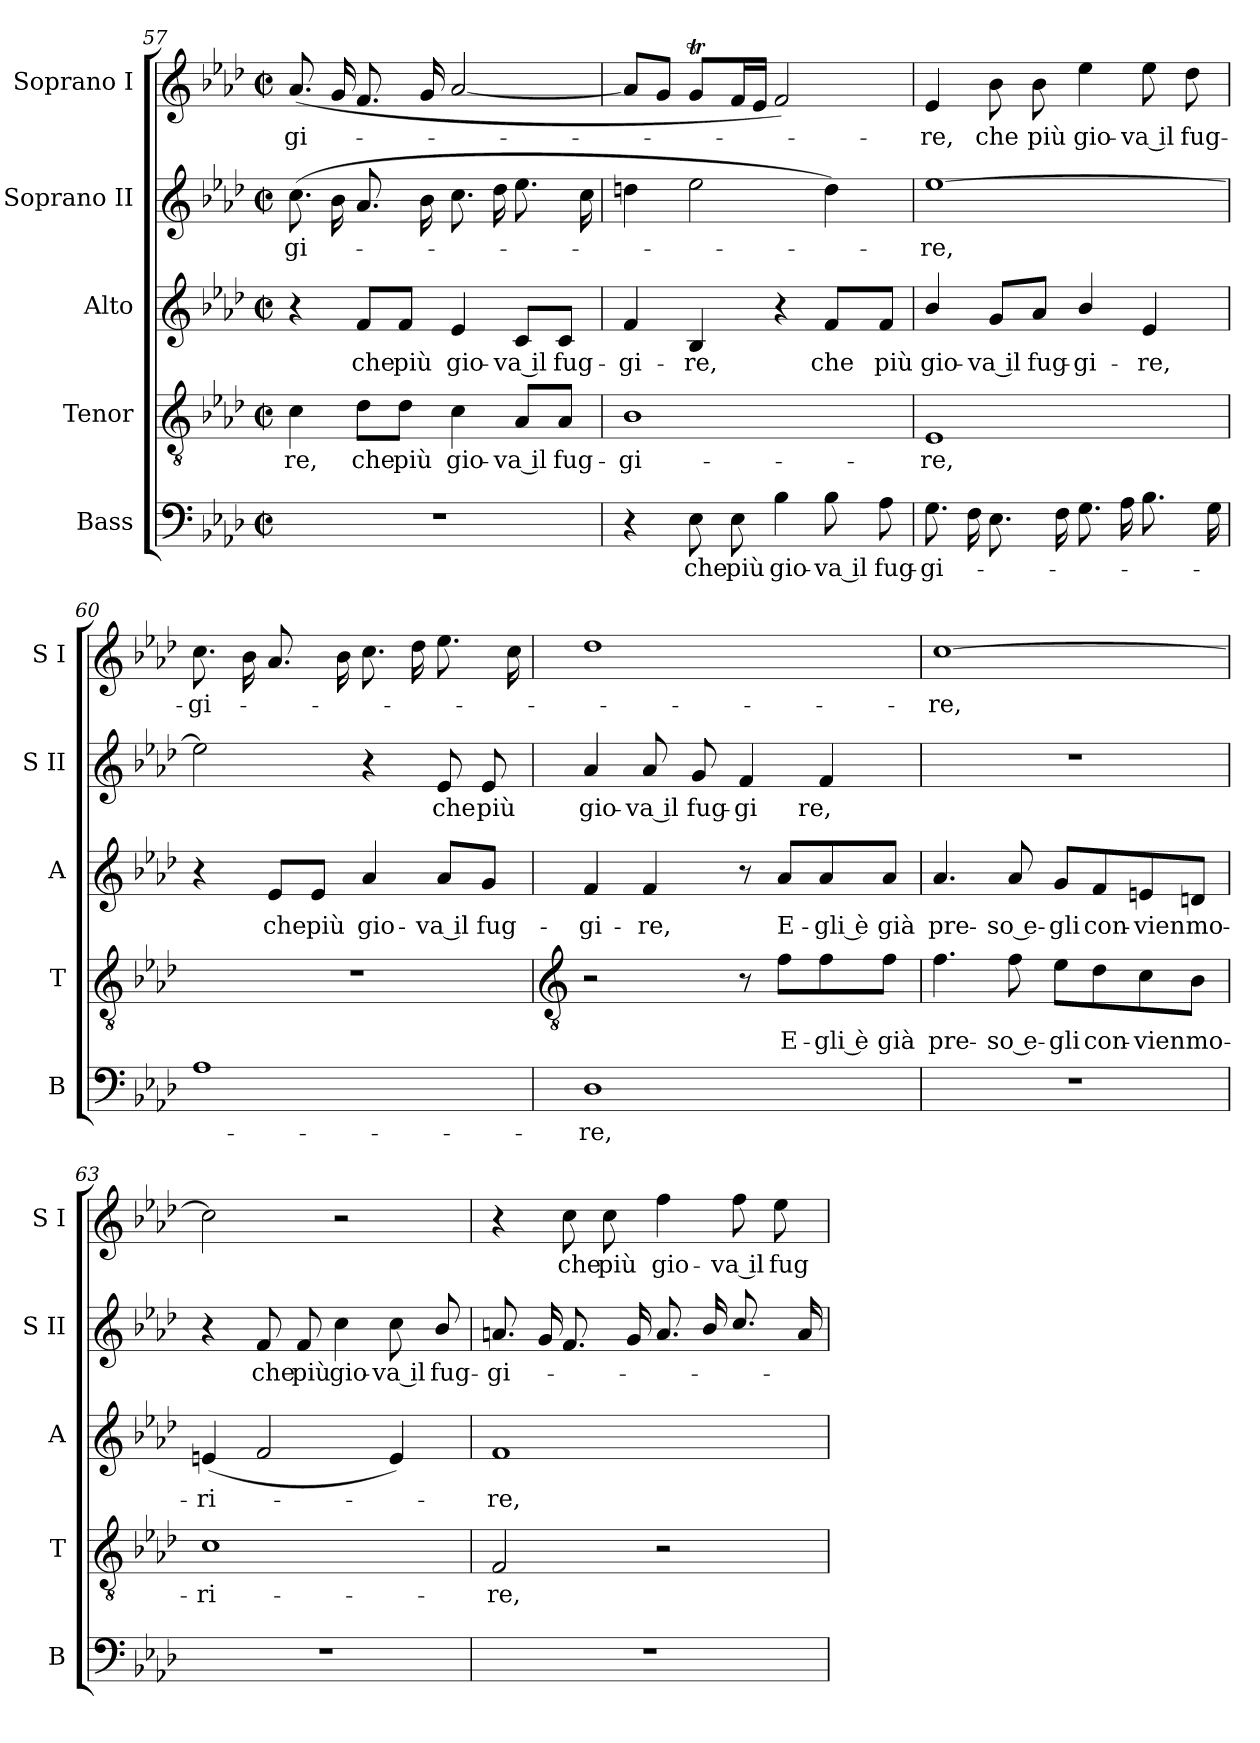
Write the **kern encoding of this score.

**kern	**text	**kern	**text	**kern	**text	**kern	**text	**kern	**text
*part5	*part5	*part4	*part4	*part3	*part3	*part2	*part2	*part1	*part1
*staff5	*staff5	*staff4	*staff4	*staff3	*staff3	*staff2	*staff2	*staff1	*staff1
*I"Bass	*	*I"Tenor	*	*I"Alto	*	*I"Soprano II	*	*I"Soprano I	*
*I'B	*	*I'T	*	*I'A	*	*I'S II	*	*I'S I	*
!!LO:LB:g=z
*clefF4	*	*clefGv2	*	*clefG2	*	*clefG2	*	*clefG2	*
*k[b-e-a-d-]	*	*k[b-e-a-d-]	*	*k[b-e-a-d-]	*	*k[b-e-a-d-]	*	*k[b-e-a-d-]	*
*A-:	*	*A-:	*	*A-:	*	*A-:	*	*A-:	*
*M2/2	*	*M2/2	*	*M2/2	*	*M2/2	*	*M2/2	*
*met(c|)	*	*met(c|)	*	*met(c|)	*	*met(c|)	*	*met(c|)	*
=57	=57	=57	=57	=57	=57	=57	=57	=57	=57
!	!	!	!LO:LY:b	!	!	!	!LO:LY:b	!	!LO:LY:b
1r	.	4c	-re,	4r	.	(>8.ccL	-gi-	(<8.a-L	-gi-
.	.	.	.	.	.	16b-L	.	16gL	.
!	!	!	!LO:LY:b	!	!LO:LY:b	!	!	!	!
.	.	8d-\L	che	8f/L	che	8.a-	.	8.f	.
!	!	!	!LO:LY:b	!	!LO:LY:b	!	!	!	!
.	.	8d-\J	più	8f/J	più	.	.	.	.
.	.	.	.	.	.	16b-J	.	16gJ	.
!	!	!	!LO:LY:b	!	!LO:LY:b	!	!	!	!
.	.	4c	gio-	4e-	gio-	8.ccL	.	[2a-	.
.	.	.	.	.	.	16dd-L	.	.	.
!	!	!	!LO:LY:b	!	!LO:LY:b	!	!	!	!
.	.	8A-/L	-va il	8c/L	-va il	8.ee-	.	.	.
!	!	!	!LO:LY:b	!	!LO:LY:b	!	!	!	!
.	.	8A-/J	fug-	8c/J	fug-	.	.	.	.
.	.	.	.	.	.	16ccJ	.	.	.
=58	=58	=58	=58	=58	=58	=58	=58	=58	=58
!	!	!	!LO:LY:b	!	!LO:LY:b	!	!	!	!
4r	.	1B-	-gi-	4f	-gi-	4ddn	.	8a-L]	.
.	.	.	.	.	.	.	.	8gJ	.
!	!LO:LY:b	!	!	!	!LO:LY:b	!	!	!	!
8E-	che	.	.	4B-	-re,	2ee-	.	8gtL	.
!	!LO:LY:b	!	!	!	!	!	!	!	!
8E-	più	.	.	.	.	.	.	16fL	.
.	.	.	.	.	.	.	.	16e-JJ	.
!	!LO:LY:b	!	!	!	!	!	!	!	!
4B-	gio-	.	.	4r	.	.	.	2f)	.
!	!LO:LY:b	!	!	!	!LO:LY:b	!	!	!	!
8B-	-va il	.	.	8f/L	che	4dd)	.	.	.
!	!LO:LY:b	!	!	!	!LO:LY:b	!	!	!	!
8A-	fug-	.	.	8f/J	più	.	.	.	.
=59	=59	=59	=59	=59	=59	=59	=59	=59	=59
!	!LO:LY:b	!	!LO:LY:b	!	!LO:LY:b	!	!LO:LY:b	!	!LO:LY:b
8.GL	-gi-	1E-	-re,	4b-/	gio-	[1ee-	re,	4e-	re,
16FL	.	.	.	.	.	.	.	.	.
!	!	!	!	!	!LO:LY:b	!	!	!	!LO:LY:b
8.E-	.	.	.	8g/L	-va il	.	.	8b-	che
!	!	!	!	!	!LO:LY:b	!	!	!	!LO:LY:b
.	.	.	.	8a-/J	fug-	.	.	8b-	più
16FJ	.	.	.	.	.	.	.	.	.
!	!	!	!	!	!LO:LY:b	!	!	!	!LO:LY:b
8.GL	.	.	.	4b-/	-gi-	.	.	4ee-	gio-
16A-L	.	.	.	.	.	.	.	.	.
!	!	!	!	!	!LO:LY:b	!	!	!	!LO:LY:b
8.B-	.	.	.	4e-	-re,	.	.	8ee-	-va il
!	!	!	!	!	!	!	!	!	!LO:LY:b
.	.	.	.	.	.	.	.	8dd-	fug-
16GJ	.	.	.	.	.	.	.	.	.
=60	=60	=60	=60	=60	=60	=60	=60	=60	=60
!	!	!	!	!	!	!	!	!	!LO:LY:b
1A-	.	1r	.	4r	.	2ee-]	.	8.ccL	-gi-
.	.	.	.	.	.	.	.	16b-L	.
!	!	!	!	!	!LO:LY:b	!	!	!	!
.	.	.	.	8e-/L	che	.	.	8.a-	.
!	!	!	!	!	!LO:LY:b	!	!	!	!
.	.	.	.	8e-/J	più	.	.	.	.
.	.	.	.	.	.	.	.	16b-J	.
!	!	!	!	!	!LO:LY:b	!	!	!	!
.	.	.	.	4a-	gio-	4r	.	8.ccL	.
.	.	.	.	.	.	.	.	16dd-L	.
!	!	!	!	!	!LO:LY:b	!	!LO:LY:b	!	!
.	.	.	.	8a-/L	-va il	8e-	che	8.ee-	.
!	!	!	!	!	!LO:LY:b	!	!LO:LY:b	!	!
.	.	.	.	8g/J	fug-	8e-	più	.	.
.	.	.	.	.	.	.	.	16ccJ	.
!!LO:LB:g=z
=61	=61	=61	=61	=61	=61	=61	=61	=61	=61
*	*	*clefGv2	*	*	*	*	*	*	*
!	!LO:LY:b	!	!	!	!LO:LY:b	!	!LO:LY:b	!	!
1D-	re,	2r	.	4f	-gi-	4a-	gio-	1dd-	.
!	!	!	!	!	!LO:LY:b	!	!LO:LY:b	!	!
.	.	.	.	4f	-re,	8a-	-va il	.	.
!	!	!	!	!	!	!	!LO:LY:b	!	!
.	.	.	.	.	.	8g/	fug-	.	.
!	!	!	!	!	!	!	!LO:LY:b	!	!
.	.	8r	.	8r	.	4f	-gi	.	.
!	!	!	!LO:LY:b	!	!LO:LY:b	!	!	!	!
.	.	8f\L	E-	8a-/L	E-	.	.	.	.
!	!	!	!LO:LY:b	!	!LO:LY:b	!	!LO:LY:b	!	!
.	.	8f\	-gli è	8a-/	-gli è	4f	re,	.	.
!	!	!	!LO:LY:b	!	!LO:LY:b	!	!	!	!
.	.	8f\J	già	8a-/J	già	.	.	.	.
=62	=62	=62	=62	=62	=62	=62	=62	=62	=62
!	!	!	!LO:LY:b	!	!LO:LY:b	!	!	!	!LO:LY:b
1r	.	4.f	pre-	4.a-	pre-	1r	.	[1cc	re,
!	!	!	!LO:LY:b	!	!LO:LY:b	!	!	!	!
.	.	8f	-so e-	8a-	-so e-	.	.	.	.
!	!	!	!LO:LY:b	!	!LO:LY:b	!	!	!	!
.	.	8e-\L	-gli	8g/L	-gli	.	.	.	.
!	!	!	!LO:LY:b	!	!LO:LY:b	!	!	!	!
.	.	8d-\	con-	8f/	con-	.	.	.	.
!	!	!	!LO:LY:b	!	!LO:LY:b	!	!	!	!
.	.	8c\	-vien	8en/	-vien	.	.	.	.
!	!	!	!LO:LY:b	!	!LO:LY:b	!	!	!	!
.	.	8B-\J	mo-	8dn/J	mo-	.	.	.	.
=63	=63	=63	=63	=63	=63	=63	=63	=63	=63
!	!	!	!LO:LY:b	!	!LO:LY:b	!	!	!	!
1r	.	1c	-ri-	(<4en	-ri-	4r	.	2cc]	.
!	!	!	!	!	!	!	!LO:LY:b	!	!
.	.	.	.	2f	.	8f	che	.	.
!	!	!	!	!	!	!	!LO:LY:b	!	!
.	.	.	.	.	.	8f	più	.	.
!	!	!	!	!	!	!	!LO:LY:b	!	!
.	.	.	.	.	.	4cc	gio-	2r	.
!	!	!	!	!	!	!	!LO:LY:b	!	!
.	.	.	.	4e)	.	8cc	-va il	.	.
!	!	!	!	!	!	!	!LO:LY:b	!	!
.	.	.	.	.	.	8b-/	fug-	.	.
=64	=64	=64	=64	=64	=64	=64	=64	=64	=64
!	!	!	!LO:LY:b	!	!LO:LY:b	!	!LO:LY:b	!	!
1r	.	2F	-re,	1f	re,	8.anL	-gi-	4r	.
.	.	.	.	.	.	16gL	.	.	.
!	!	!	!	!	!	!	!	!	!LO:LY:b
.	.	.	.	.	.	8.f	.	8cc	che
!	!	!	!	!	!	!	!	!	!LO:LY:b
.	.	.	.	.	.	.	.	8cc	più
.	.	.	.	.	.	16gJ	.	.	.
!	!	!	!	!	!	!	!	!	!LO:LY:b
.	.	2r	.	.	.	8.a/L	.	4ff	gio-
.	.	.	.	.	.	16b-/L	.	.	.
!	!	!	!	!	!	!	!	!	!LO:LY:b
.	.	.	.	.	.	8.cc/	.	8ff	-va il
!	!	!	!	!	!	!	!	!	!LO:LY:b
.	.	.	.	.	.	.	.	8ee-	fug-
.	.	.	.	.	.	16a/J	.	.	.
=	=	=	=	=	=	=	=	=	=
*-	*-	*-	*-	*-	*-	*-	*-	*-	*-
